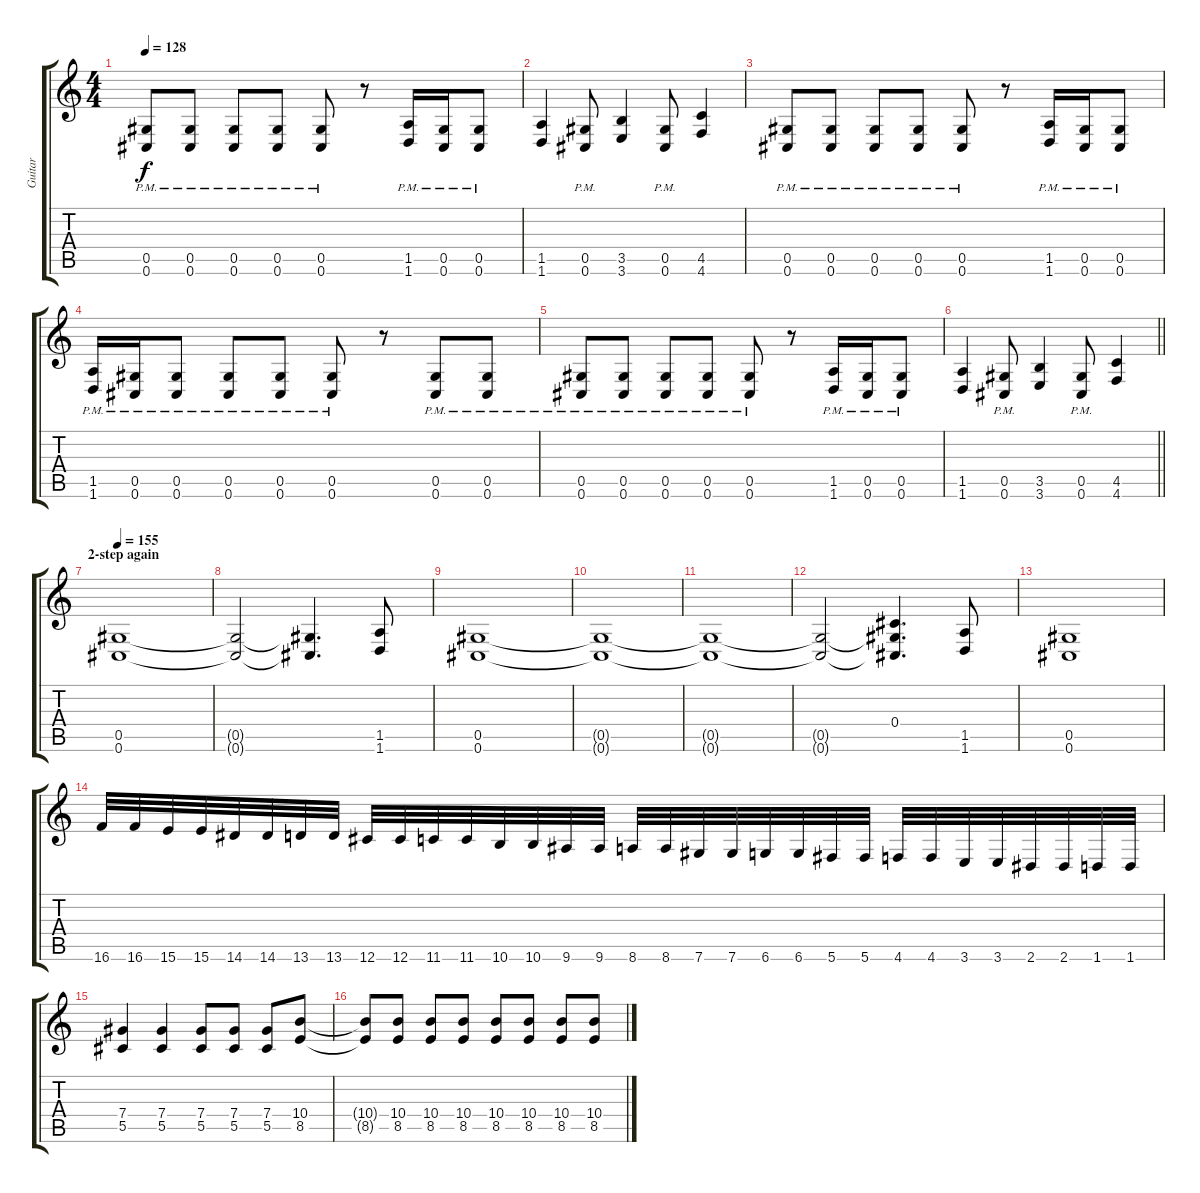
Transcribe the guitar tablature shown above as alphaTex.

\track ("Guitar" "Guitar") {instrument overdrivenguitar}
\staff {score tabs}
\tuning (Eb4 Bb3 Gb3 Db3 Ab2 Db2) {hide}
\ts (4 4)
\tempo 128
\clef g2
\ks c
(0.5{pm} 0.6{pm}).8{dy f} (0.5{pm} 0.6{pm}).8 (0.5{pm} 0.6{pm}).8 (0.5{pm} 0.6{pm}).8 (0.5{pm} 0.6{pm}).8 r.8 (1.5{pm} 1.6{pm}).16 (0.5{pm} 0.6{pm}).16 (0.5{pm} 0.6{pm}).8 |
(1.5 1.6).4 (0.5{pm} 0.6{pm}).8 (3.5 3.6).4 (0.5{pm} 0.6{pm}).8 (4.5 4.6).4 |
(0.5{pm} 0.6{pm}).8 (0.5{pm} 0.6{pm}).8 (0.5{pm} 0.6{pm}).8 (0.5{pm} 0.6{pm}).8 (0.5{pm} 0.6{pm}).8 r.8 (1.5{pm} 1.6{pm}).16 (0.5{pm} 0.6{pm}).16 (0.5{pm} 0.6{pm}).8 |
(1.5{pm} 1.6{pm}).16 (0.5{pm} 0.6{pm}).16 (0.5{pm} 0.6{pm}).8 (0.5{pm} 0.6{pm}).8 (0.5{pm} 0.6{pm}).8 (0.5{pm} 0.6{pm}).8 r.8 (0.5{pm} 0.6{pm}).8 (0.5{pm} 0.6{pm}).8 |
(0.5{pm} 0.6{pm}).8 (0.5{pm} 0.6{pm}).8 (0.5{pm} 0.6{pm}).8 (0.5{pm} 0.6{pm}).8 (0.5{pm} 0.6{pm}).8 r.8 (1.5{pm} 1.6{pm}).16 (0.5{pm} 0.6{pm}).16 (0.5{pm} 0.6{pm}).8 |
\barLineRight lightlight
(1.5 1.6).4 (0.5{pm} 0.6{pm}).8 (3.5 3.6).4 (0.5{pm} 0.6{pm}).8 (4.5 4.6).4 |
\section ("" "2-step again")
\tempo 155
(0.5 0.6).1 |
(0.5{t} 0.6{t}).2 (0.5{t} 0.6{t}).4{d} (1.5 1.6).8 |
(0.5 0.6).1 |
(0.5{t} 0.6{t}).1 |
(0.5{t} 0.6{t}).1 |
(0.5{t} 0.6{t}).2 (0.4 0.5{t} 0.6{t}).4{d} (1.5 1.6).8 |
(0.5 0.6).1 |
16.6.32 16.6.32 15.6.32 15.6.32 14.6.32 14.6.32 13.6.32 13.6.32 12.6.32 12.6.32 11.6.32 11.6.32 10.6.32 10.6.32 9.6.32 9.6.32 8.6.32 8.6.32 7.6.32 7.6.32 6.6.32 6.6.32 5.6.32 5.6.32 4.6.32 4.6.32 3.6.32 3.6.32 2.6.32 2.6.32 1.6.32 1.6.32 |
(7.4 5.5).4 (7.4 5.5).4 (7.4 5.5).8 (7.4 5.5).8 (7.4 5.5).8 (10.4 8.5).8 |
(10.4{t} 8.5{t}).8 (10.4 8.5).8 (10.4 8.5).8 (10.4 8.5).8 (10.4 8.5).8 (10.4 8.5).8 (10.4 8.5).8 (10.4 8.5).8
